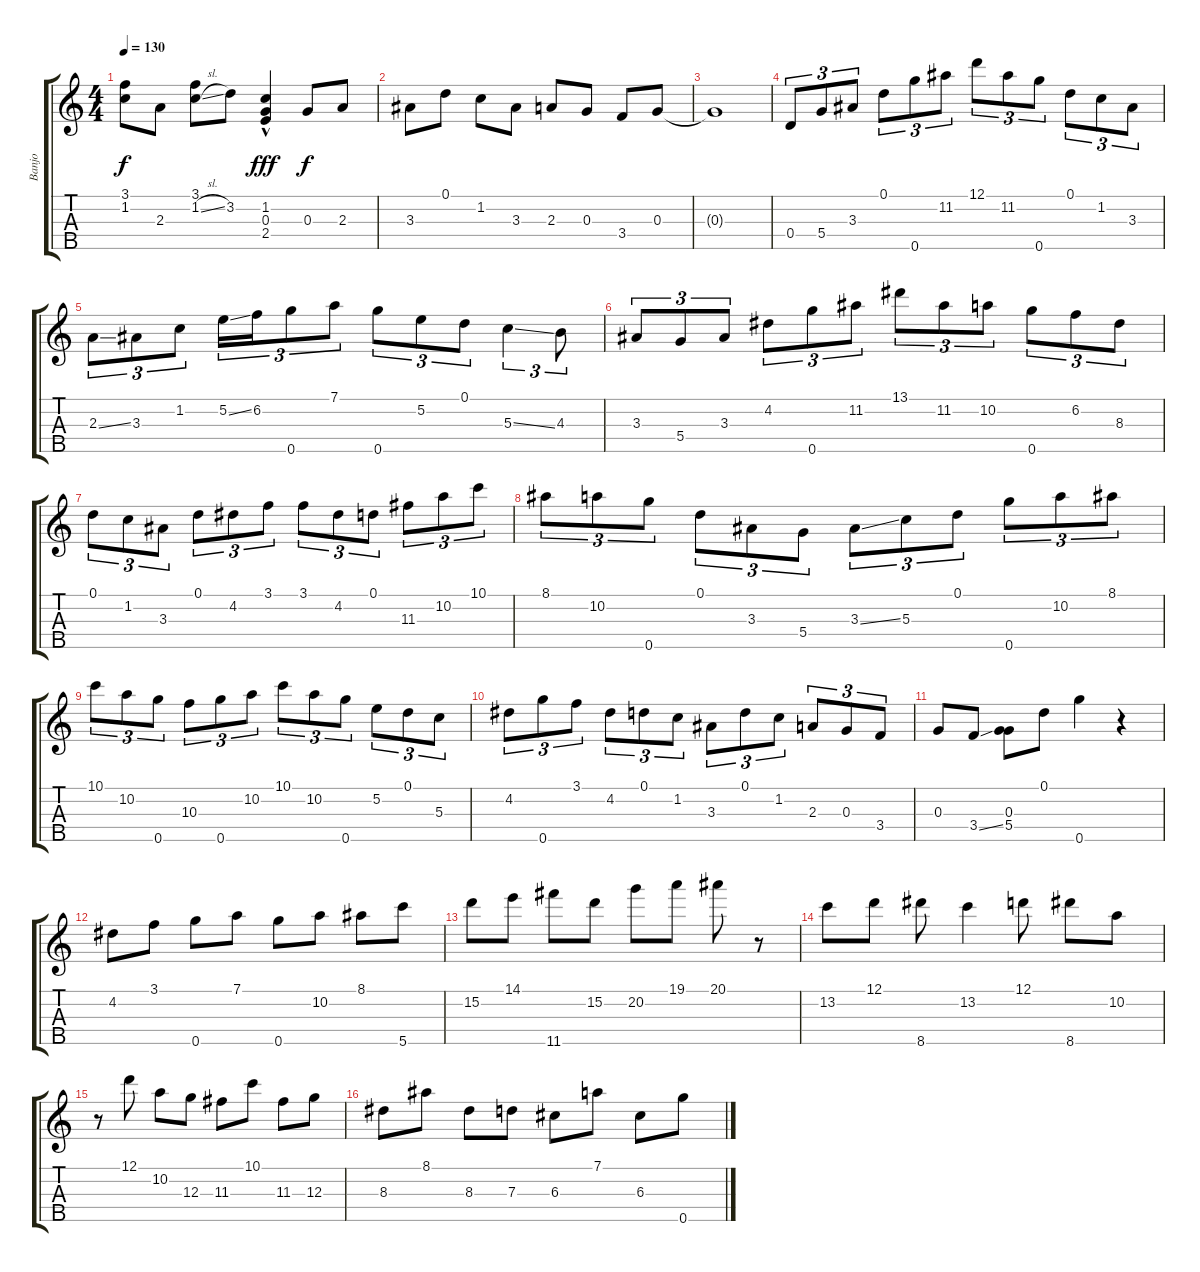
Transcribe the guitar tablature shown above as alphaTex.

\track ("Banjo" "Banjo") {instrument banjo}
\staff {score tabs}
\tuning (D4 B3 G3 D3 G4) {hide}
\displaytranspose 12
\ts (4 4)
\tempo 130
\clef g2
\ks c
(3.1 1.2).8{dy f} 2.3.8 (3.1 1.2{sl}).8 3.2.8 (1.2 0.3{hac} 2.4).4{dy fff} 0.3.8{dy f} 2.3.8 |
3.3.8 0.1.8 1.2.8 3.3.8 2.3.8 0.3.8 3.4.8 0.3.8 |
0.3{t}.1 |
0.4.8{tu (3 2)} 5.4.8{tu (3 2)} 3.3.8{tu (3 2)} 0.1.8{tu (3 2)} 0.5.8{tu (3 2)} 11.2.8{tu (3 2)} 12.1.8{tu (3 2)} 11.2.8{tu (3 2)} 0.5.8{tu (3 2)} 0.1.8{tu (3 2)} 1.2.8{tu (3 2)} 3.3.8{tu (3 2)} |
2.3{ss}.8{tu (3 2)} 3.3.8{tu (3 2)} 1.2.8{tu (3 2)} 5.2{ss}.16{tu (3 2)} 6.2.16{tu (3 2)} 0.5.8{tu (3 2)} 7.1.8{tu (3 2)} 0.5.8{tu (3 2)} 5.2.8{tu (3 2)} 0.1.8{tu (3 2)} 5.3{ss}.4{tu (3 2)} 4.3.8{tu (3 2)} |
3.3.8{tu (3 2)} 5.4.8{tu (3 2)} 3.3.8{tu (3 2)} 4.2.8{tu (3 2)} 0.5.8{tu (3 2)} 11.2.8{tu (3 2)} 13.1.8{tu (3 2)} 11.2.8{tu (3 2)} 10.2.8{tu (3 2)} 0.5.8{tu (3 2)} 6.2.8{tu (3 2)} 8.3.8{tu (3 2)} |
0.1.8{tu (3 2)} 1.2.8{tu (3 2)} 3.3.8{tu (3 2)} 0.1.8{tu (3 2)} 4.2.8{tu (3 2)} 3.1.8{tu (3 2)} 3.1.8{tu (3 2)} 4.2.8{tu (3 2)} 0.1.8{tu (3 2)} 11.3.8{tu (3 2)} 10.2.8{tu (3 2)} 10.1.8{tu (3 2)} |
8.1.8{tu (3 2)} 10.2.8{tu (3 2)} 0.5.8{tu (3 2)} 0.1.8{tu (3 2)} 3.3.8{tu (3 2)} 5.4.8{tu (3 2)} 3.3{ss}.8{tu (3 2)} 5.3.8{tu (3 2)} 0.1.8{tu (3 2)} 0.5.8{tu (3 2)} 10.2.8{tu (3 2)} 8.1.8{tu (3 2)} |
10.1.8{tu (3 2)} 10.2.8{tu (3 2)} 0.5.8{tu (3 2)} 10.3.8{tu (3 2)} 0.5.8{tu (3 2)} 10.2.8{tu (3 2)} 10.1.8{tu (3 2)} 10.2.8{tu (3 2)} 0.5.8{tu (3 2)} 5.2.8{tu (3 2)} 0.1.8{tu (3 2)} 5.3.8{tu (3 2)} |
4.2.8{tu (3 2)} 0.5.8{tu (3 2)} 3.1.8{tu (3 2)} 4.2.8{tu (3 2)} 0.1.8{tu (3 2)} 1.2.8{tu (3 2)} 3.3.8{tu (3 2)} 0.1.8{tu (3 2)} 1.2.8{tu (3 2)} 2.3.8{tu (3 2)} 0.3.8{tu (3 2)} 3.4.8{tu (3 2)} |
0.3.8 3.4{ss}.8 (0.3 5.4).8 0.1.8 0.5.4 r.4 |
4.2.8 3.1.8 0.5.8 7.1.8 0.5.8 10.2.8 8.1.8 5.5.8 |
15.2.8 14.1.8 11.5.8 15.2.8 20.2.8 19.1.8 20.1.8 r.8 |
13.2.8 12.1.8 8.5.8 13.2.4 12.1.8 8.5.8 10.2.8 |
r.8 12.1.8 10.2.8 12.3.8 11.3.8 10.1.8 11.3.8 12.3.8 |
8.3.8 8.1.8 8.3.8 7.3.8 6.3.8 7.1.8 6.3.8 0.5.8
